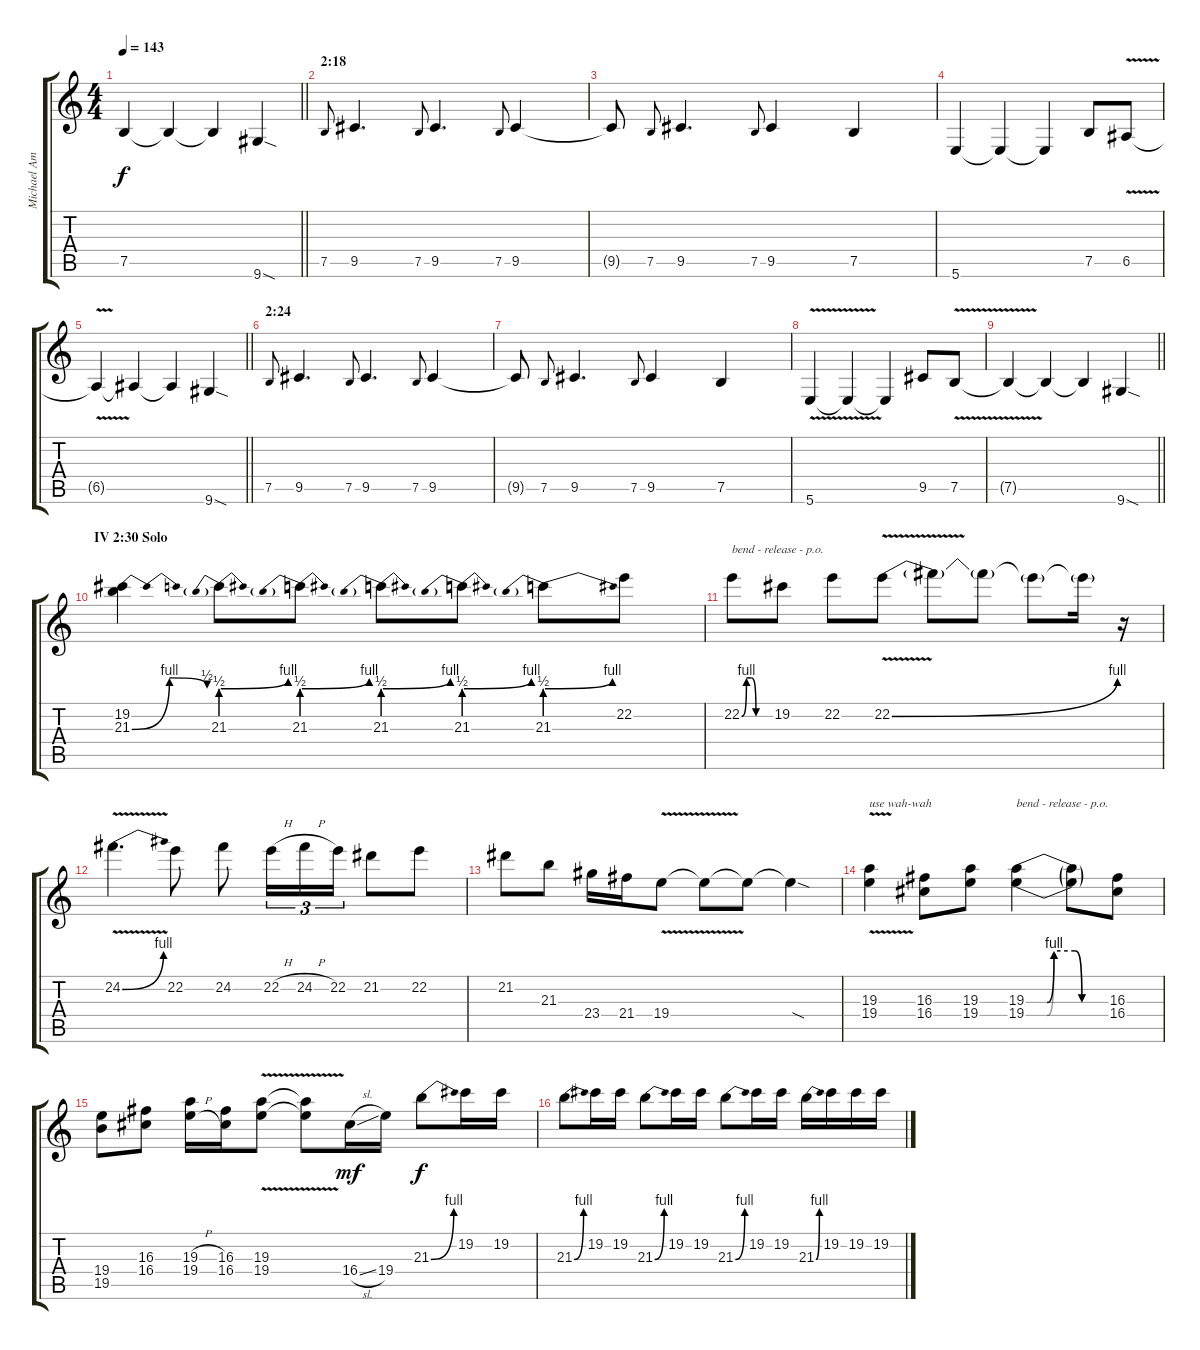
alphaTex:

\track ("Michael Amott (Lead Guitar)" "Michael Am") {instrument distortionguitar}
\staff {score tabs}
\tuning (B3 Gb3 D3 A2 E2 B1) {hide}
\ts (4 4)
\tempo 143
\clef g2
\barLineRight lightlight
\ks c
7.5{t}.4{dy f} 7.5{t}.4 7.5{t}.4 9.6{sod}.4 |
\section ("" "2:18")
7.5.8{gr onbeat} 9.5.4{d} 7.5.8{gr onbeat} 9.5.4{d} 7.5.8{gr onbeat} 9.5.4 |
9.5{t}.8 7.5.8{gr onbeat} 9.5.4{d} 7.5.8{gr onbeat} 9.5.4 7.5.4 |
5.6.4 5.6{t}.4 5.6{t}.4 7.5.8 6.5{v}.8 |
\barLineRight lightlight
6.5{t}.4 6.5{t}.4 6.5{t}.4 9.6{sod}.4 |
\section ("" "2:24")
7.5.8{gr onbeat} 9.5.4{d} 7.5.8{gr onbeat} 9.5.4{d} 7.5.8{gr onbeat} 9.5.4 |
9.5{t}.8 7.5.8{gr onbeat} 9.5.4{d} 7.5.8{gr onbeat} 9.5.4 7.5.4 |
5.6{v}.4 5.6{t}.4 5.6{t}.4 9.5.8 7.5{v}.8 |
\barLineRight lightlight
7.5{t}.4 7.5{t}.4 7.5{t}.4 9.6{sod}.4 |
\section ("" "IV 2:30 Solo")
(19.2 21.3{be (bendrelease 0 0 15 4 58 4 60 2)}).4{balance 8} 21.3{be (prebendbend 0 2 60 4)}.8 21.3{be (prebendbend 0 2 60 4)}.8 21.3{be (prebendbend 0 2 60 4)}.8 21.3{be (prebendbend 0 2 60 4)}.8 21.3{be (prebendbend 0 2 60 4)}.8 22.2.8 |
22.2{be (custom 0 0 10 4 20 4 30 0 60 0)}.8{txt "bend - release - p.o."} 19.2.8 22.2.8 22.2{be (bend 0 0 60 4) v}.8 22.2{t}.8 22.2{t}.8 22.2{t}.8 22.2{t}.16 r.16 |
24.2{be (bend 0 0 60 4) v}.4{d} 22.2.8 24.2.8 22.2{h}.16{tu (3 2)} 24.2{h}.16{tu (3 2)} 22.2.16{tu (3 2)} 21.2.8 22.2.8 |
21.2.8 21.3.8 23.4.16 21.4.16 19.4{v}.8 19.4{t}.8 19.4{t}.8 19.4{sod t}.4 |
(19.3{v} 19.4{v}).4{txt "use wah-wah"} (16.3 16.4).8 (19.3 19.4).8 (19.3{be (custom 0 0 15 0 20 4 35 4 40 0 60 0)} 19.4{be (custom 0 0 15 0 20 4 35 4 40 0 60 0)}).4{txt "bend - release - p.o."} (19.3{t} 19.4{t}).8 (16.3 16.4).8 |
(19.4 19.5).8 (16.3 16.4).8 (19.3{h} 19.4{h}).16 (16.3 16.4).16 (19.3{v} 19.4{v}).8 (19.3{t} 19.4{t}).8 16.4{sl}.16{dy mf} 19.4.16 21.3{be (bend 0 0 60 4)}.8{dy f} 19.2.16 19.2.16 |
21.3{be (bend 0 0 60 4)}.8 19.2.16 19.2.16 21.3{be (bend 0 0 60 4)}.8 19.2.16 19.2.16 21.3{be (bend 0 0 60 4)}.8 19.2.16 19.2.16 21.3{be (bend 0 0 60 4)}.16 19.2.16 19.2.16 19.2.16
